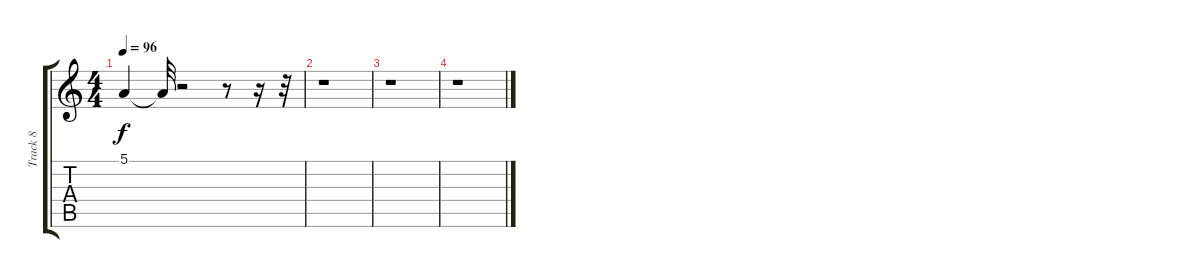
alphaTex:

\track ("Track 8" "Track 8") {instrument voiceoohs}
\staff {score tabs}
\tuning (E4 B3 G3 D3 A2 E2) {hide}
\ts (4 4)
\tempo 96
\clef g2
\ks c
5.1{t}.4{dy f} 5.1{t}.32 r.2 r.8 r.16 r.32 |
r.1 |
r.1 |
r.1
